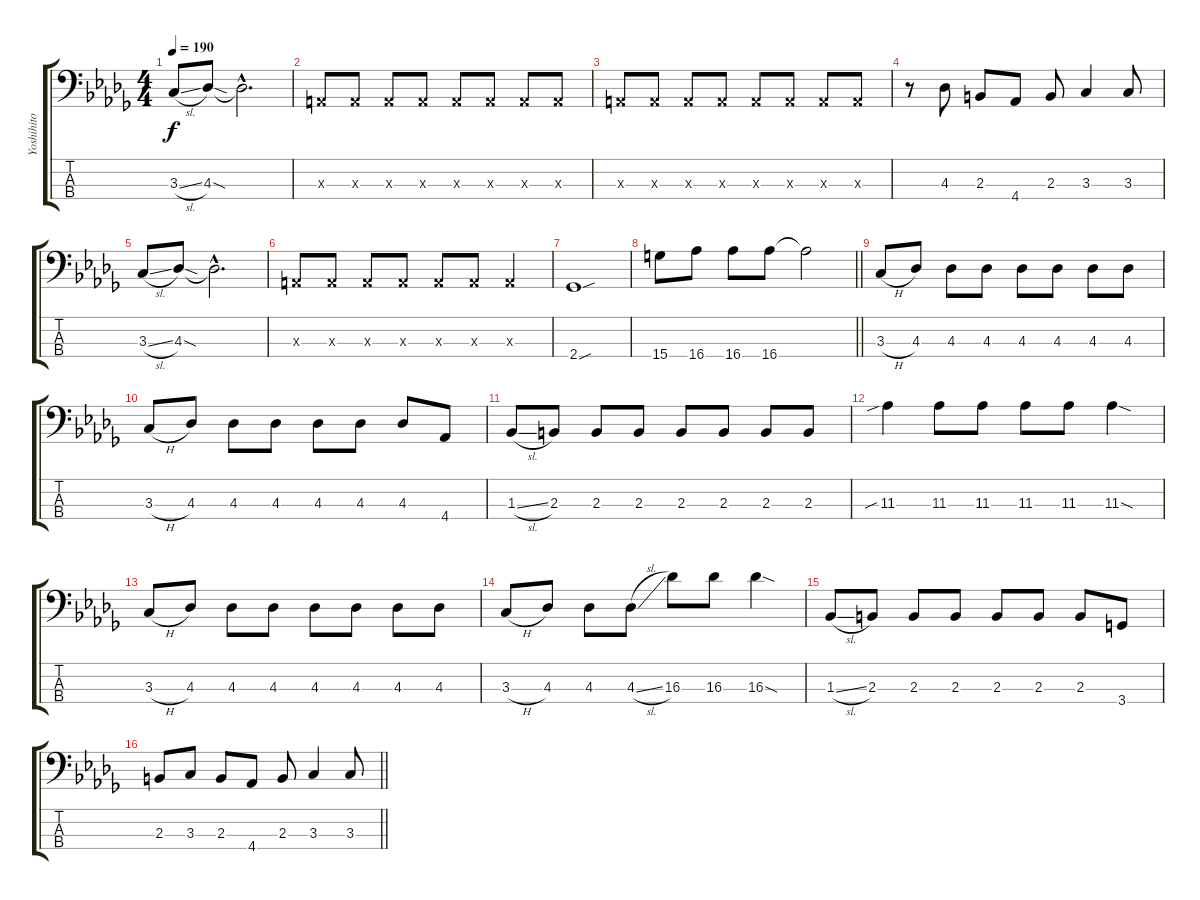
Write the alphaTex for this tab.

\track ("Yoshihito Onda" "Yoshihito ") {instrument electricbasspick}
\staff {score tabs}
\tuning (G2 D2 A1 E1) {hide}
\ts (4 4)
\tempo 190
\clef f4
\ks db
3.3{sl}.8{dy f} 4.3{sod}.8 4.3{hac t}.2{d} |
0.3{x}.8 0.3{x}.8 0.3{x}.8 0.3{x}.8 0.3{x}.8 0.3{x}.8 0.3{x}.8 0.3{x}.8 |
0.3{x}.8 0.3{x}.8 0.3{x}.8 0.3{x}.8 0.3{x}.8 0.3{x}.8 0.3{x}.8 0.3{x}.8 |
r.8 4.3.8 2.3.8 4.4.8 2.3.8 3.3.4 3.3.8 |
3.3{sl}.8 4.3{sod}.8 4.3{hac t}.2{d} |
0.3{x}.8 0.3{x}.8 0.3{x}.8 0.3{x}.8 0.3{x}.8 0.3{x}.8 0.3{x}.4 |
2.4{sou}.1 |
\barLineRight lightlight
15.4.8 16.4.8 16.4.8 16.4.8 16.4{t}.2 |
3.3{h}.8 4.3.8 4.3.8 4.3.8 4.3.8 4.3.8 4.3.8 4.3.8 |
3.3{h}.8 4.3.8 4.3.8 4.3.8 4.3.8 4.3.8 4.3.8 4.4.8 |
1.3{sl}.8 2.3.8 2.3.8 2.3.8 2.3.8 2.3.8 2.3.8 2.3.8 |
11.3{sib}.4 11.3.8 11.3.8 11.3.8 11.3.8 11.3{sod}.4 |
3.3{h}.8 4.3.8 4.3.8 4.3.8 4.3.8 4.3.8 4.3.8 4.3.8 |
3.3{h}.8 4.3.8 4.3.8 4.3{sl}.8 16.3.8 16.3.8 16.3{sod}.4 |
1.3{sl}.8 2.3.8 2.3.8 2.3.8 2.3.8 2.3.8 2.3.8 3.4.8 |
\barLineRight lightlight
2.3.8 3.3.8 2.3.8 4.4.8 2.3.8 3.3.4 3.3.8
